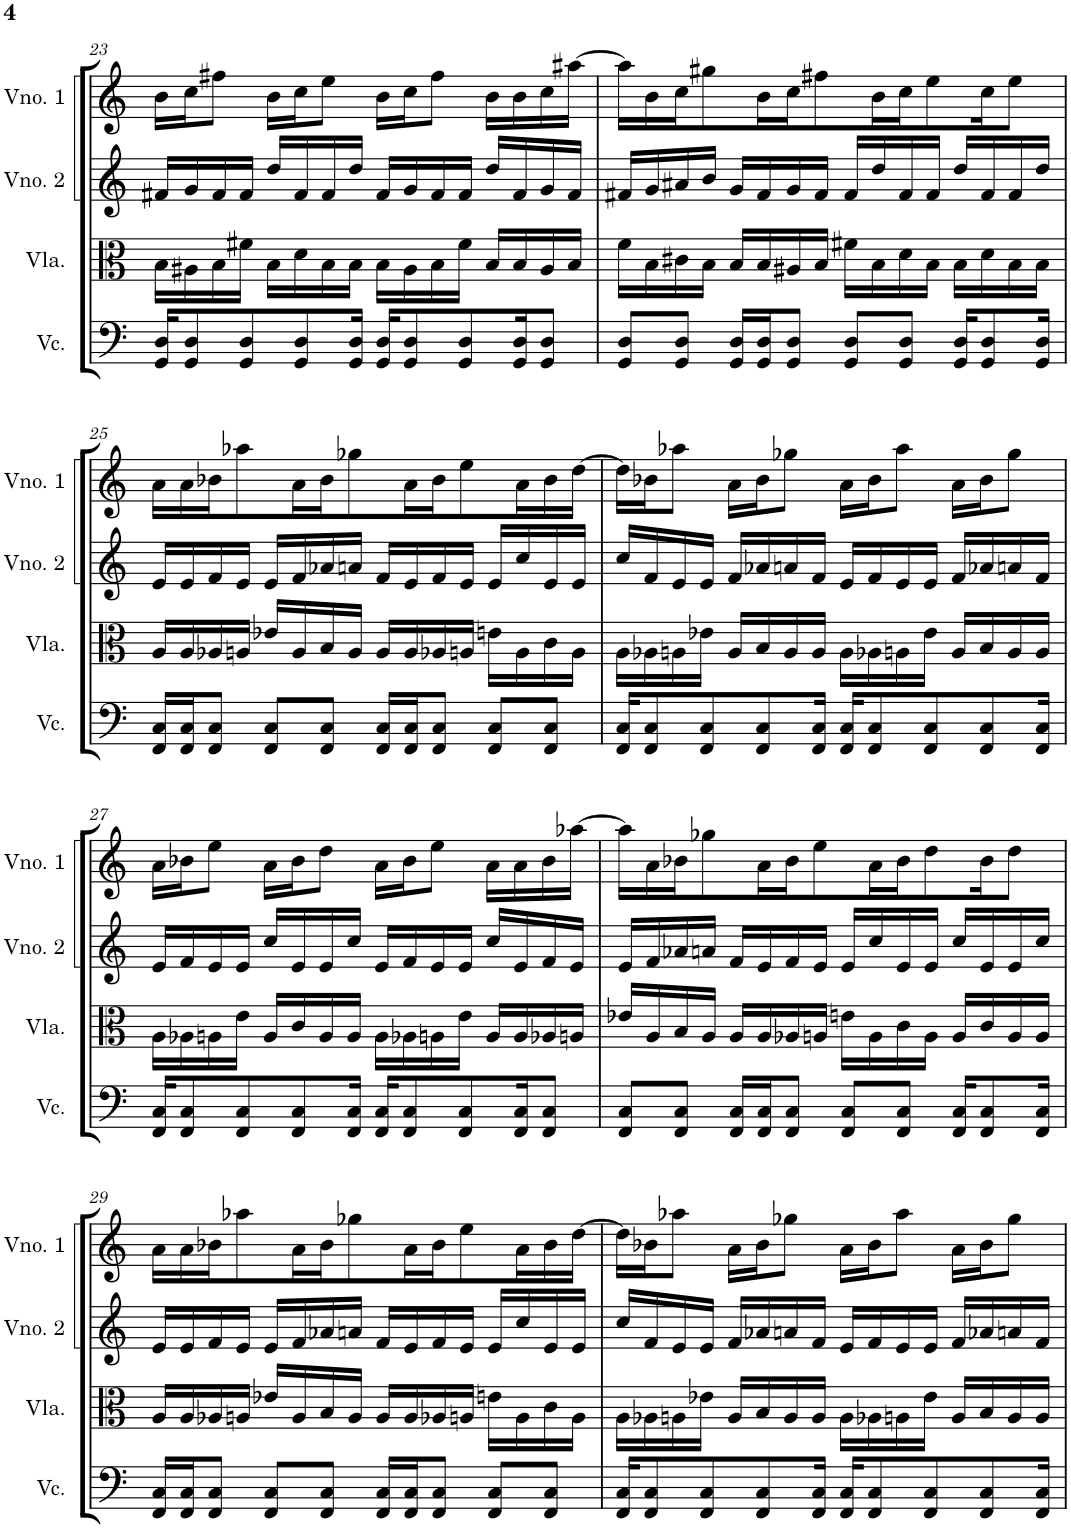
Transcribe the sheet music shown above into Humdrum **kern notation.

**kern	**kern	**kern	**kern
*part4	*part3	*part2	*part1
*staff4	*staff3	*staff2	*staff1
*I"Violoncelo	*I"Viola	*I"Violino 2	*I"Violino 1
*I'Vc.	*I'Vla.	*I'Vno. 2	*I'Vno. 1
!!LO:PB:g=z
*clefF4	*clefC3	*clefG2	*clefG2
*k[]	*k[]	*k[]	*k[]
*M4/4	*M4/4	*M4/4	*M4/4
=23	=23	=23	=23
16GG/ 16D/KL	16B\LL	16f#X/LL	16b\LL
8GG/ 8D/	16A#X\	16g/	16cc\J
.	16B\	16f#/	8ff#X\J
8GG/ 8D/	16f#X\JJ	16f#/JJ	.
.	16B\LL	16dd/LL	16b\LL
8GG/ 8D/	16d\	16f#/	16cc\J
.	16B\	16f#/	8ee\J
16GG/ 16D/Jk	16B\JJ	16dd/JJ	.
16GG/ 16D/KL	16B\LL	16f#/LL	16b\LL
8GG/ 8D/	16A#\	16g/	16cc\J
.	16B\	16f#/	8ff#\J
8GG/ 8D/	16f#\JJ	16f#/JJ	.
.	16B/LL	16dd/LL	16b\LL
16GG/ 16D/K	16B/	16f#/	16b\
8GG/ 8D/J	16A#/	16g/	16cc\
.	16B/JJ	16f#/JJ	[16aa#X\JJ
=24	=24	=24	=24
8GG/ 8D/L	16f\LL	16f#X/LL	16aa#\LL]
.	16B\	16g/	16b\
8GG/ 8D/J	16c#X\	16a#X/	16cc\J
.	16B\JJ	16b/JJ	8gg#X\
16GG/ 16D/LL	16B/LL	16g/LL	.
16GG/ 16D/J	16B/	16f#/	16b\L
8GG/ 8D/J	16A#X/	16g/	16cc\J
.	16B/JJ	16f#/JJ	8ff#X\
8GG/ 8D/L	16f#X\LL	16f#/LL	.
.	16B\	16dd/	16b\L
8GG/ 8D/J	16d\	16f#/	16cc\J
.	16B\JJ	16f#/JJ	8ee\
16GG/ 16D/KL	16B\LL	16dd/LL	.
8GG/ 8D/	16d\	16f#/	16cc\K
.	16B\	16f#/	8ee\J
16GG/ 16D/Jk	16B\JJ	16dd/JJ	.
!!LO:LB:g=z
=25	=25	=25	=25
16FF/ 16C/LL	16A/LL	16e/LL	16a\LL
16FF/ 16C/J	16A/	16e/	16a\
8FF/ 8C/J	16A-X/	16f/	16b-X\J
.	16An/JJ	16e/JJ	8aa-X\
8FF/ 8C/L	16e-X/LL	16e/LL	.
.	16A/	16f/	16a\L
8FF/ 8C/J	16B/	16a-X/	16b-\J
.	16A/JJ	16an/JJ	8gg-X\
16FF/ 16C/LL	16A/LL	16f/LL	.
16FF/ 16C/J	16A/	16e/	16a\L
8FF/ 8C/J	16A-X/	16f/	16b-\J
.	16An/JJ	16e/JJ	8ee\
8FF/ 8C/L	16en\LL	16e/LL	.
.	16A\	16cc/	16a\L
8FF/ 8C/J	16c\	16e/	16b-\
.	16A\JJ	16e/JJ	[16dd\JJ
=26	=26	=26	=26
16FF/ 16C/KL	16A\LL	16cc/LL	16dd\LL]
8FF/ 8C/	16A-X\	16f/	16b-X\J
.	16An\	16e/	8aa-X\J
8FF/ 8C/	16e-X\JJ	16e/JJ	.
.	16A/LL	16f/LL	16a\LL
8FF/ 8C/	16B/	16a-X/	16b-\J
.	16A/	16an/	8gg-X\J
16FF/ 16C/Jk	16A/JJ	16f/JJ	.
16FF/ 16C/KL	16A\LL	16e/LL	16a\LL
8FF/ 8C/	16A-X\	16f/	16b-\J
.	16An\	16e/	8aa-\J
8FF/ 8C/	16e-\JJ	16e/JJ	.
.	16A/LL	16f/LL	16a\LL
8FF/ 8C/	16B/	16a-X/	16b-\J
.	16A/	16an/	8gg-\J
16FF/ 16C/Jk	16A/JJ	16f/JJ	.
!!LO:LB:g=z
=27	=27	=27	=27
16FF/ 16C/KL	16A\LL	16e/LL	16a\LL
8FF/ 8C/	16A-X\	16f/	16b-X\J
.	16An\	16e/	8ee\J
8FF/ 8C/	16e\JJ	16e/JJ	.
.	16A/LL	16cc/LL	16a\LL
8FF/ 8C/	16c/	16e/	16b-\J
.	16A/	16e/	8dd\J
16FF/ 16C/Jk	16A/JJ	16cc/JJ	.
16FF/ 16C/KL	16A\LL	16e/LL	16a\LL
8FF/ 8C/	16A-X\	16f/	16b-\J
.	16An\	16e/	8ee\J
8FF/ 8C/	16e\JJ	16e/JJ	.
.	16A/LL	16cc/LL	16a\LL
16FF/ 16C/K	16A/	16e/	16a\
8FF/ 8C/J	16A-X/	16f/	16b-\
.	16An/JJ	16e/JJ	[16aa-X\JJ
=28	=28	=28	=28
8FF/ 8C/L	16e-X/LL	16e/LL	16aa-\LL]
.	16A/	16f/	16a\
8FF/ 8C/J	16B/	16a-X/	16b-X\J
.	16A/JJ	16an/JJ	8gg-X\
16FF/ 16C/LL	16A/LL	16f/LL	.
16FF/ 16C/J	16A/	16e/	16a\L
8FF/ 8C/J	16A-X/	16f/	16b-\J
.	16An/JJ	16e/JJ	8ee\
8FF/ 8C/L	16en\LL	16e/LL	.
.	16A\	16cc/	16a\L
8FF/ 8C/J	16c\	16e/	16b-\J
.	16A\JJ	16e/JJ	8dd\
16FF/ 16C/KL	16A/LL	16cc/LL	.
8FF/ 8C/	16c/	16e/	16b-\K
.	16A/	16e/	8dd\J
16FF/ 16C/Jk	16A/JJ	16cc/JJ	.
!!LO:LB:g=z
=29	=29	=29	=29
16FF/ 16C/LL	16A/LL	16e/LL	16a\LL
16FF/ 16C/J	16A/	16e/	16a\
8FF/ 8C/J	16A-X/	16f/	16b-X\J
.	16An/JJ	16e/JJ	8aa-X\
8FF/ 8C/L	16e-X/LL	16e/LL	.
.	16A/	16f/	16a\L
8FF/ 8C/J	16B/	16a-X/	16b-\J
.	16A/JJ	16an/JJ	8gg-X\
16FF/ 16C/LL	16A/LL	16f/LL	.
16FF/ 16C/J	16A/	16e/	16a\L
8FF/ 8C/J	16A-X/	16f/	16b-\J
.	16An/JJ	16e/JJ	8ee\
8FF/ 8C/L	16en\LL	16e/LL	.
.	16A\	16cc/	16a\L
8FF/ 8C/J	16c\	16e/	16b-\
.	16A\JJ	16e/JJ	[16dd\JJ
=30	=30	=30	=30
16FF/ 16C/KL	16A\LL	16cc/LL	16dd\LL]
8FF/ 8C/	16A-X\	16f/	16b-X\J
.	16An\	16e/	8aa-X\J
8FF/ 8C/	16e-X\JJ	16e/JJ	.
.	16A/LL	16f/LL	16a\LL
8FF/ 8C/	16B/	16a-X/	16b-\J
.	16A/	16an/	8gg-X\J
16FF/ 16C/Jk	16A/JJ	16f/JJ	.
16FF/ 16C/KL	16A\LL	16e/LL	16a\LL
8FF/ 8C/	16A-X\	16f/	16b-\J
.	16An\	16e/	8aa-\J
8FF/ 8C/	16e-\JJ	16e/JJ	.
.	16A/LL	16f/LL	16a\LL
8FF/ 8C/	16B/	16a-X/	16b-\J
.	16A/	16an/	8gg-\J
16FF/ 16C/Jk	16A/JJ	16f/JJ	.
=	=	=	=
*-	*-	*-	*-
